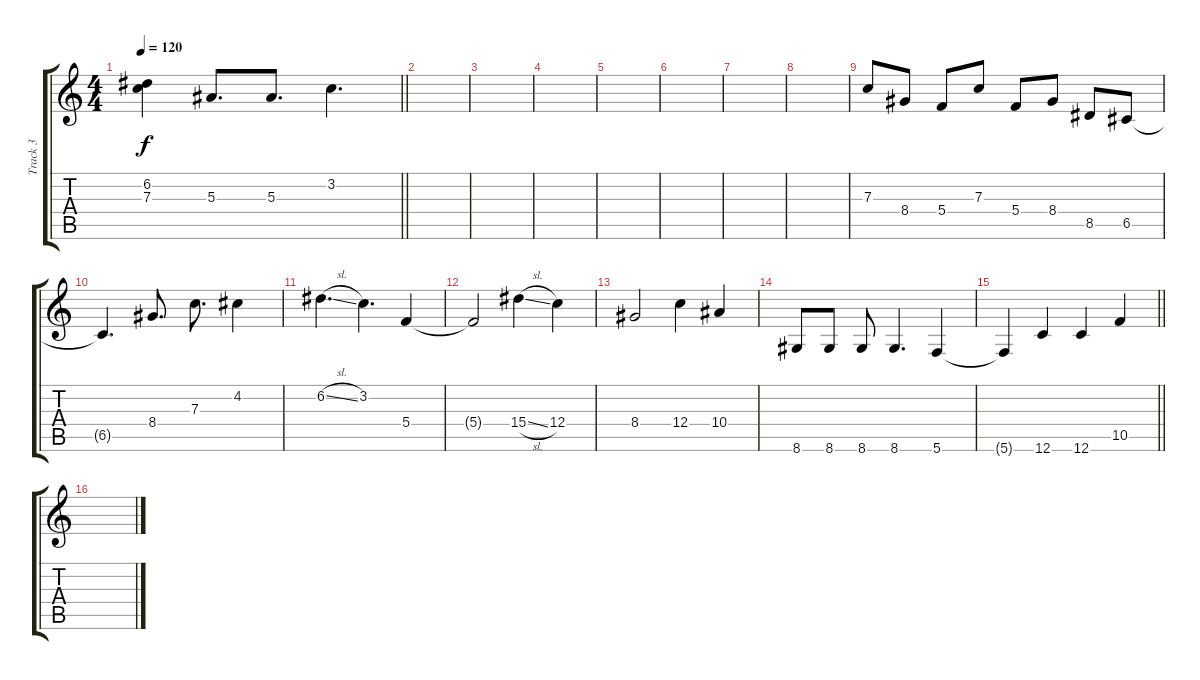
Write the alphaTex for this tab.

\track ("Track 3" "Track 3") {instrument distortionguitar}
\staff {score tabs}
\tuning (D4 A3 F3 C3 G2 C2) {hide}
\ts (4 4)
\tempo 120
\clef g2
\barLineRight lightlight
\ks c
(6.2{t} 7.3{t}).4{dy f} 5.3.8{d} 5.3.8{d} 3.2.4{d} |
\section ("" "")
|
|
|
|
|
|
|
7.3.8 8.4.8 5.4.8 7.3.8 5.4.8 8.4.8 8.5.8 6.5.8 |
6.5{t}.4{d} 8.4.8{d} 7.3.8{d} 4.2.4 |
6.2{sl}.4{d} 3.2.4{d} 5.4.4 |
5.4{t}.2 15.4{sl}.4 12.4.4 |
8.4.2 12.4.4 10.4.4 |
8.6.8 8.6.8 8.6.8 8.6.4{d} 5.6.4 |
\barLineRight lightlight
5.6{t}.4 12.6.4 12.6.4 10.5.4 |
\section ("" "")
